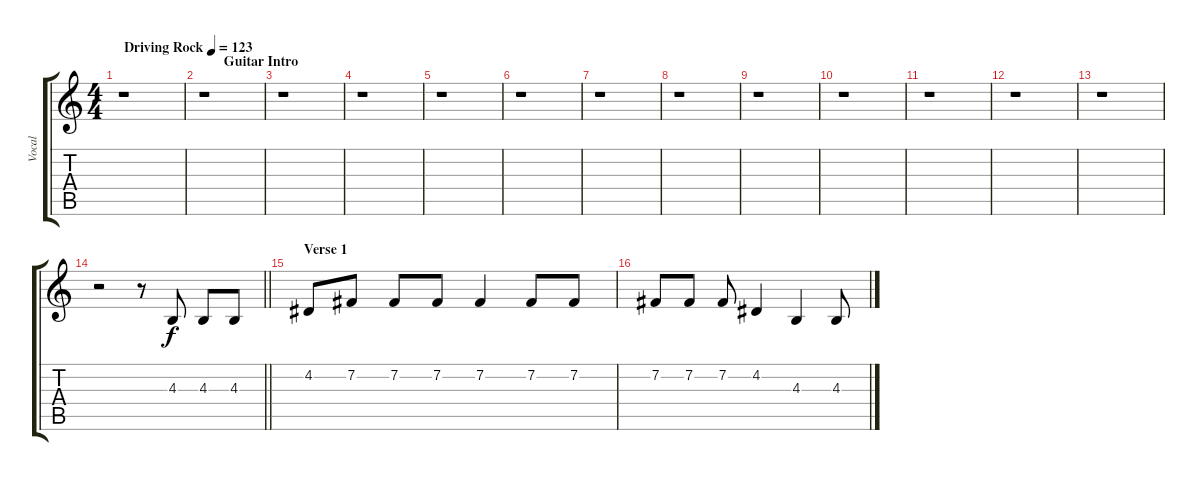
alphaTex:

\track ("Vocal" "Vocal") {instrument altosax}
\staff {score tabs}
\tuning (E4 B3 G3 D3 A2 E2) {hide}
\ts (4 4)
\section ("" "                              Guitar Intro")
\tempo (123 "Driving Rock")
\clef g2
\ks c
r.1{dy f instrument altosax} |
r.1 |
r.1 |
r.1 |
r.1 |
r.1 |
r.1 |
r.1 |
r.1 |
r.1 |
r.1 |
r.1 |
r.1 |
\barLineRight lightlight
r.2 r.8 4.3.8 4.3.8 4.3.8 |
\section ("" "    Verse 1")
4.2.8 7.2.8 7.2.8 7.2.8 7.2.4 7.2.8 7.2.8 |
7.2.8 7.2.8 7.2.8 4.2.4 4.3.4 4.3.8
